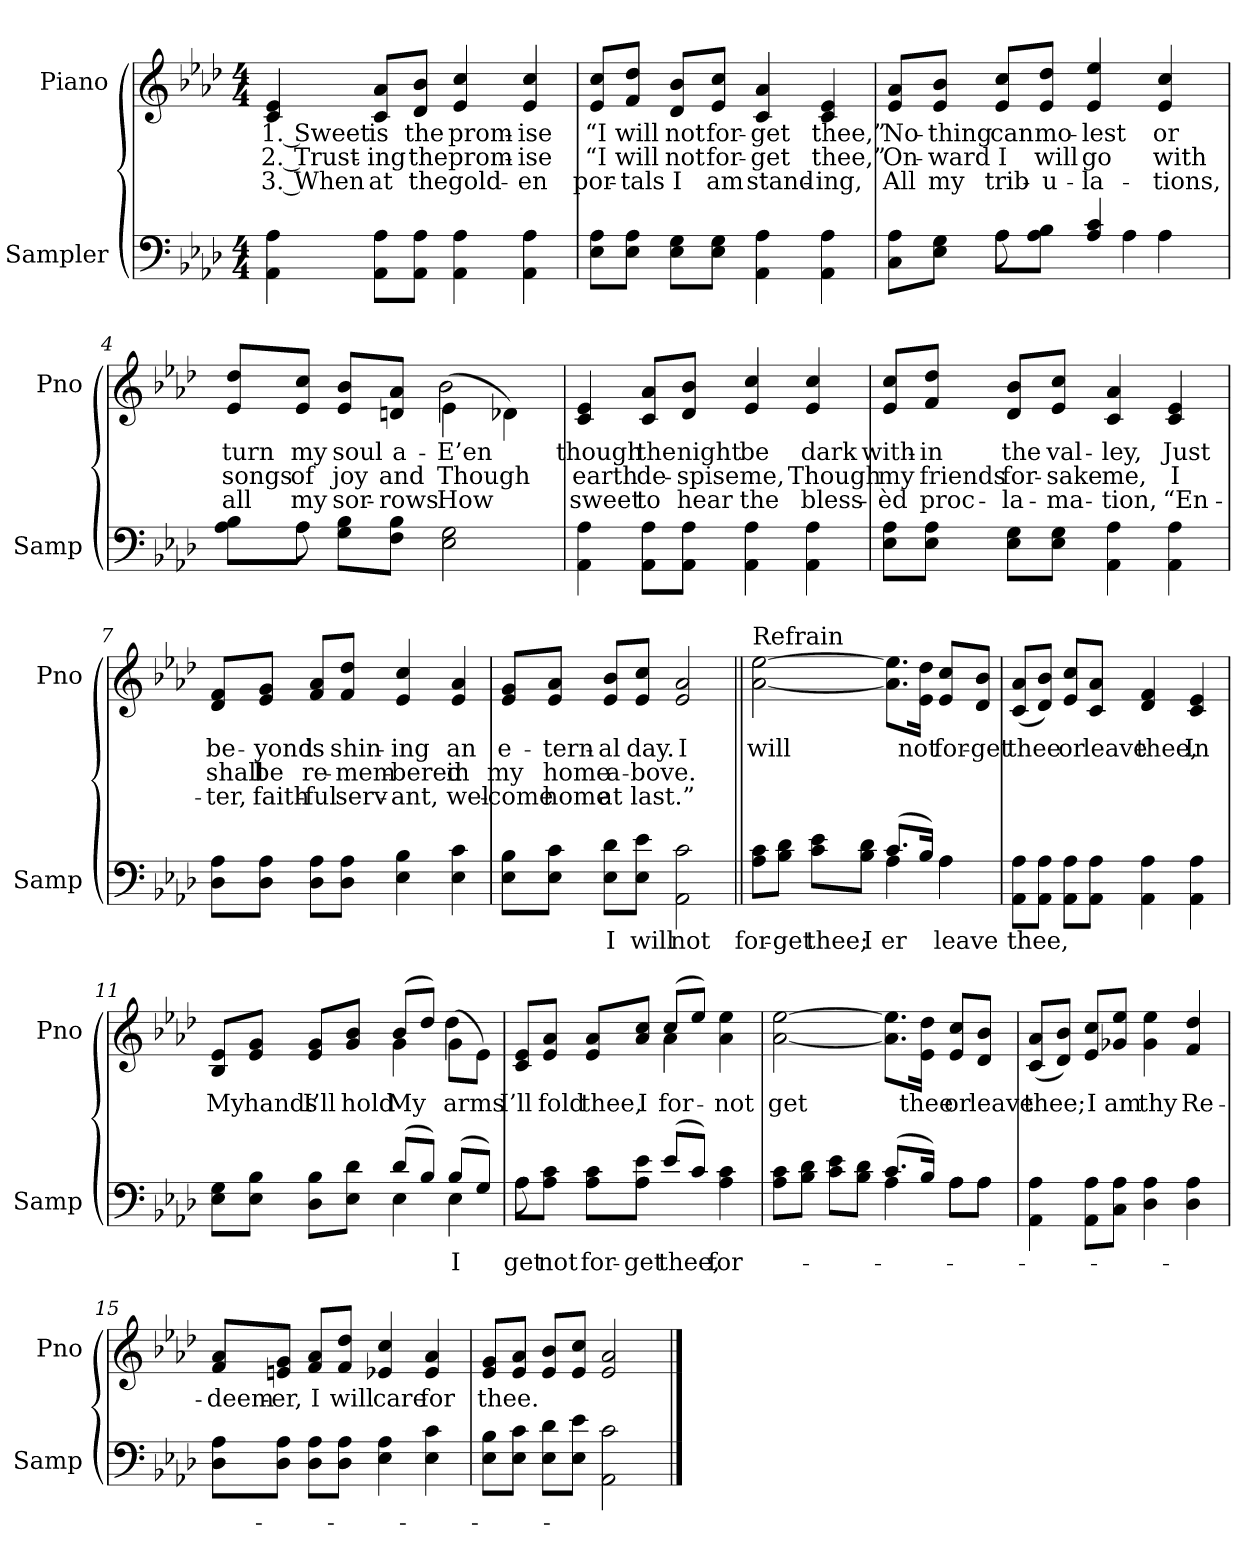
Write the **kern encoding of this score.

**kern	**text	**kern	**text	**text	**text
*part2	*part2	*part1	*part1	*part1	*part1
*staff2	*staff2	*staff1	*staff1	*staff1	*staff1
*I"Sampler	*	*I"Piano	*	*	*
*I'Samp	*	*I'Pno	*	*	*
*clefF4	*	*clefG2	*	*	*
*k[b-e-a-d-]	*	*k[b-e-a-d-]	*	*	*
*A-:	*	*A-:	*	*	*
*M4/4	*	*M4/4	*	*	*
=1	=1	=1	=1	=1	=1
4AA- 4A-	.	4c 4e-	1. Sweet	2. Trust-	3. When
8AA-\ 8A-\L	.	8c/ 8a-/L	is	-ing	at
8AA-\ 8A-\J	.	8d-/ 8b-/J	the	the	the
4AA- 4A-	.	4e- 4cc	prom-	prom-	gold-
4AA- 4A-	.	4e- 4cc	-ise	-ise	-en
=2	=2	=2	=2	=2	=2
8E-\ 8A-\L	.	8e-/ 8cc/L	“I	“I	por-
8E-\ 8A-\J	.	8f/ 8dd-/J	will	will	-tals
8E-\ 8G\L	.	8d-/ 8b-/L	not	not	I
8E-\ 8G\J	.	8e-/ 8cc/J	for-	for-	am
4AA- 4A-	.	4c 4a-	-get	-get	stand-
4AA- 4A-	.	4c 4e-	thee,”	thee,”	-ing,
=3	=3	=3	=3	=3	=3
*^	*	*	*	*	*
8C\ 8A-\L	4ryy	.	8e-/ 8a-/L	No-	On-	All
8E-\ 8G\J	.	.	8e-/ 8b-/J	-thing	-ward	my
8A-\L	8A-	.	8e-/ 8cc/L	can	I	trib-
8A-\ 8B-\J	4ryy	.	8e-/ 8dd-/J	mo-	will	-u-
4A- 4c	.	.	4e- 4ee-	-lest	go	-la-
.	4A-	.	.	.	.	.
4A-\	.	.	4e- 4cc	or	with	-tions,
.	8ryy	.	.	.	.	.
=4	=4	=4	=4	=4	=4	=4
*	*	*	*^	*	*	*
8A-\ 8B-\L	8ryy	.	8e-/ 8dd-/L	2ryy	turn	songs	all
8A-\J	8A-	.	8e-/ 8cc/J	.	my	of	my
8G\ 8B-\L	2.ryy	.	8e-/ 8b-/L	.	soul	joy	sor-
8F\ 8B-\J	.	.	8dn/ 8a-/J	.	a-	and	-rows
2E- 2G	.	.	(4e-\	2b-	E’en	Though	How
.	.	.	4d-X\)	.	.	.	.
*v	*v	*	*	*	*	*	*
*	*	*v	*v	*	*	*
=5	=5	=5	=5	=5	=5
4AA- 4A-	.	4c 4e-	though	earth	sweet
8AA-\ 8A-\L	.	8c/ 8a-/L	the	de-	to
8AA-\ 8A-\J	.	8d-/ 8b-/J	night	-spise	hear
4AA- 4A-	.	4e- 4cc	be	me,	the
4AA- 4A-	.	4e- 4cc	dark	Though	bless-
=6	=6	=6	=6	=6	=6
8E-\ 8A-\L	.	8e-/ 8cc/L	with-	my	-èd
8E-\ 8A-\J	.	8f/ 8dd-/J	-in	friends	proc-
8E-\ 8G\L	.	8d-/ 8b-/L	the	for-	-la-
8E-\ 8G\J	.	8e-/ 8cc/J	val-	-sake	-ma-
4AA- 4A-	.	4c 4a-	-ley,	me,	-tion,
4AA- 4A-	.	4c 4e-	Just	I	“En-
=7	=7	=7	=7	=7	=7
8D-\ 8A-\L	.	8d-/ 8f/L	be-	shall	-ter,
8D-\ 8A-\J	.	8e-/ 8g/J	-yond	be	faith-
8D-\ 8A-\L	.	8f/ 8a-/L	is	re-	-ful
8D-\ 8A-\J	.	8f/ 8dd-/J	shin-	-mem-	serv-
4E- 4B-	.	4e- 4cc	-ing	-bered	-ant,
4E- 4c	.	4e- 4a-	an	in	wel-
=8	=8	=8	=8	=8	=8
8E-\ 8B-\L	.	8e-/ 8g/L	e-	my	-come
8E-\ 8c\J	.	8e-/ 8a-/J	-tern-	home	home
8E-\ 8d-\L	I	8e-/ 8b-/L	-al	a-	at
8E-\ 8e-\J	will	8e-/ 8cc/J	day.	-bove.	last.”
2AA- 2c	not	2e- 2a-	I	.	.
=9||	=9||	=9||	=9||	=9||	=9||
*^	*	*	*	*	*
!	!	!	!LO:TX:t=Refrain	!	!	!
8A-\ 8c\L	2ryy	for-	[2a- [2ee-	will	.	.
8B-\ 8d-\J	.	-get	.	.	.	.
8c\ 8e-\L	.	thee;	.	.	.	.
8B-\ 8d-\J	.	I	.	.	.	.
(8.c/L	4A-	-er	8.a-]\ 8.ee-]\L	.	.	.
16B-/Jk)	.	.	16e-\ 16dd-\Jk	not	.	.
4A-\	4A-	leave	8e-/ 8cc/L	for-	.	.
.	.	.	8d-/ 8b-/J	-get	.	.
*v	*v	*	*	*	*	*
=10	=10	=10	=10	=10	=10
8AA-\ 8A-\L	thee,	(8c/ 8a-/L	thee	.	.
8AA-\ 8A-\J	.	8d-/ 8b-/J)	.	.	.
8AA-\ 8A-\L	.	8e-/ 8cc/L	or	.	.
8AA-\ 8A-\J	.	8c/ 8a-/J	leave	.	.
4AA- 4A-	.	4d- 4f	thee,	.	.
4AA- 4A-	.	4c 4e-	In	.	.
=11	=11	=11	=11	=11	=11
*^	*	*^	*	*	*
8E-\ 8G\L	2ryy	.	8B-/ 8e-/L	2ryy	My	.	.
8E-\ 8B-\J	.	.	8e-/ 8g/J	.	hands	.	.
8D-\ 8B-\L	.	.	8e-/ 8g/L	.	I’ll	.	.
8E-\ 8d-\J	.	.	8g/ 8b-/J	.	hold	.	.
(8d-/L	4E-	.	(8b-/L	4g	My	.	.
8B-/J)	.	.	8dd-/J)	.	.	.	.
(8B-/L	4E-	I	(8g\L	4dd-	arms	.	.
8G/J)	.	.	8e-\J)	.	.	.	.
=12	=12	=12	=12	=12	=12	=12	=12
8A-\L	8A-	-get	8c/ 8e-/L	2ryy	I’ll	.	.
8A-\ 8c\J	4ryy	not	8e-/ 8a-/J	.	fold	.	.
8A-\ 8c\L	.	for-	8e-/ 8a-/L	.	thee,	.	.
8A-\ 8e-\J	4A-	-get	8a-/ 8cc/J	.	I	.	.
(8e-/L	.	thee,	(8cc/L	4a-	for-	.	.
8c/J)	4.ryy	.	8ee-/J)	.	.	.	.
4A- 4c	.	for-	4a- 4ee-	4ryy	not	.	.
*	*	*	*v	*v	*	*	*
=13	=13	=13	=13	=13	=13	=13
8A-\ 8c\L	2ryy	.	[2a- [2ee-	-get	.	.
8B-\ 8d-\J	.	.	.	.	.	.
8c\ 8e-\L	.	.	.	.	.	.
8B-\ 8d-\J	.	.	.	.	.	.
(8.c/L	4A-	.	8.a-]\ 8.ee-]\L	.	.	.
16B-/Jk)	.	.	16e-\ 16dd-\Jk	thee	.	.
8A-\L	8A-\L	.	8e-/ 8cc/L	or	.	.
8A-\J	8A-\J	.	8d-/ 8b-/J	leave	.	.
*v	*v	*	*	*	*	*
=14	=14	=14	=14	=14	=14
4AA- 4A-	.	(8c/ 8a-/L	thee;	.	.
.	.	8d-/ 8b-/J)	.	.	.
8AA-\ 8A-\L	.	8e-/ 8cc/L	I	.	.
8C\ 8A-\J	.	8g-X/ 8ee-/J	am	.	.
4D- 4A-	.	4g- 4ee-	thy	.	.
4D- 4A-	.	4f 4dd-	Re-	.	.
=15	=15	=15	=15	=15	=15
8D-\ 8A-\L	.	8f/ 8a-/L	-deem-	.	.
8D-\ 8A-\J	.	8en/ 8g/J	-er,	.	.
8D-\ 8A-\L	.	8f/ 8a-/L	I	.	.
8D-\ 8A-\J	.	8f/ 8dd-/J	will	.	.
4E- 4A-	.	4e-X 4cc	care	.	.
4E- 4c	.	4e- 4a-	for	.	.
=16	=16	=16	=16	=16	=16
8E-\ 8B-\L	.	8e-/ 8g/L	thee.	.	.
8E-\ 8c\J	.	8e-/ 8a-/J	.	.	.
8E-\ 8d-\L	.	8e-/ 8b-/L	.	.	.
8E-\ 8e-\J	.	8e-/ 8cc/J	.	.	.
2AA- 2c	.	2e- 2a-	.	.	.
==	==	==	==	==	==
*-	*-	*-	*-	*-	*-
